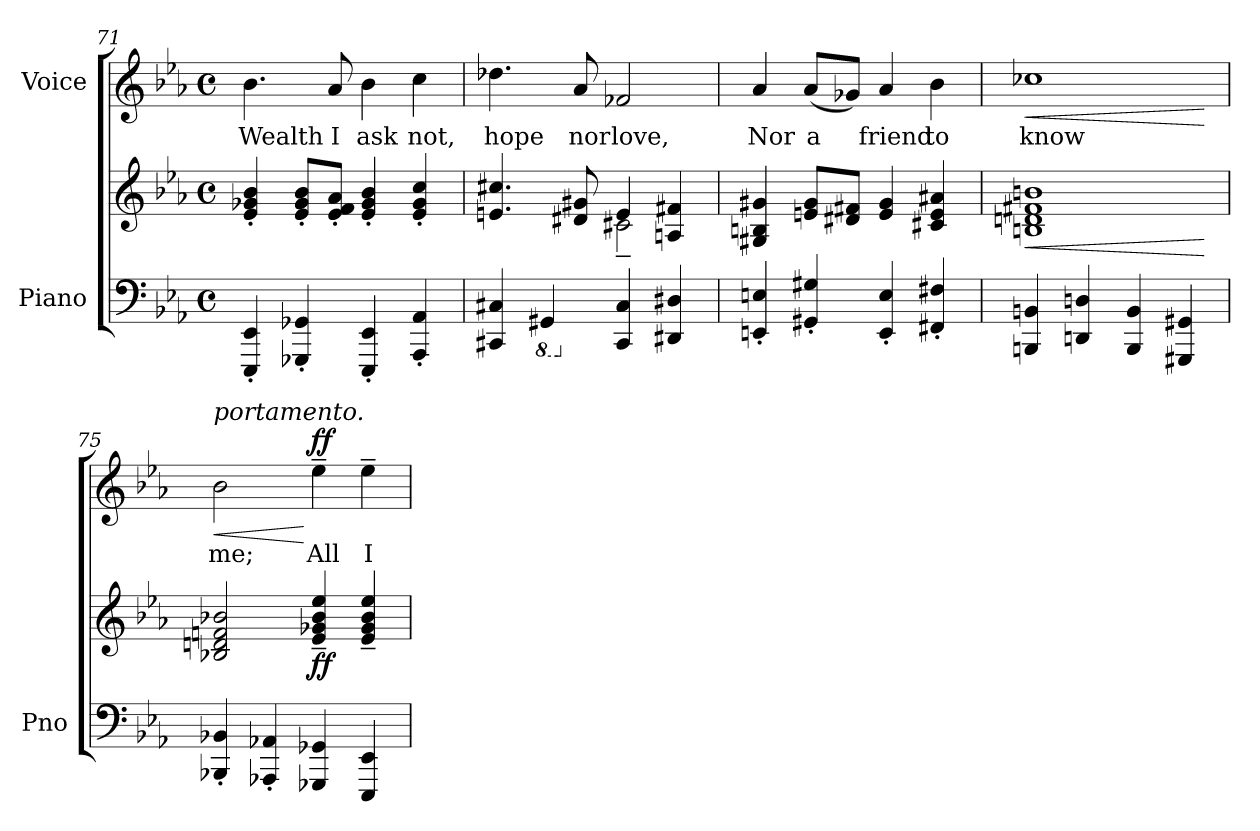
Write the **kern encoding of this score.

**kern	**kern	**dynam	**kern	**text	**dynam
*part2	*part2	*part2	*part1	*part1	*part1
*staff3	*staff2	*staff2/3	*staff1	*staff1	*staff1
*I"Piano	*	*	*I"Voice	*	*
*I'Pno	*	*	*	*	*
*clefF4	*clefG2	*	*clefG2	*	*
*k[b-e-a-]	*k[b-e-a-]	*	*k[b-e-a-]	*	*
*M4/4	*M4/4	*	*M4/4	*	*
*met(c)	*met(c)	*	*met(c)	*	*
=71	=71	=71	=71	=71	=71
!	!	!LO:DY:b	!	!LO:LY:b	!
!	!	!LO:DY:n=1:b	!	!	!LO:DY:a
!	!	!	!	!	!LO:DY:n=1:a
4EEE-/' 4EE-/'	4e-/' 4g-X/' 4b-/'	other-dynamics pp	4.b-\	Wealth	other-dynamics pp
4GGG-X/' 4GG-X/'	8e-/' 8g-/' 8b-/'L	.	.	.	.
!	!	!	!	!LO:LY:b	!
.	8e-/' 8f/' 8a-/'J	.	8a-/	I	.
!	!	!	!	!LO:LY:b	!
4EEE-/' 4EE-/'	4e-/' 4g-/' 4b-/'	.	4b-\	ask	.
!	!	!	!	!LO:LY:b	!
4AAA-/' 4AA-/'	4e-/' 4g-/' 4cc/'	.	4cc\	not,	.
!!LO:PB:g=z
=72	=72	=72	=72	=72	=72
*	*^	*	*	*	*
!	!	!	!	!	!LO:LY:b	!
4CC#X/ 4C#X/	4.en/ 4.cc#X/	2ryy	.	4.dd-X\	hope	.
*8ba	*	*	*	*	*	*
4GGG#X/	.	.	.	.	.	.
!	!	!	!	!	!LO:LY:b	!
.	8d#X/ 8g#X/	.	.	8a-/	nor	.
*X8ba	*	*	*	*	*	*
!	!	!	!	!	!LO:LY:b	!
4CC#/ 4C#/	4e/	2c#X~\	.	2f-X/	love,	.
4DD#X/ 4D#X/	4An/ 4f#X/	.	.	.	.	.
*	*v	*v	*	*	*	*
=73	=73	=73	=73	=73	=73
!	!	!	!	!LO:LY:b	!
4EEn/' 4En/'	4G#X/ 4Bn/ 4g#X/	.	4a-/	Nor	.
!	!	!	!	!LO:LY:b	!
4GG#X/' 4G#X/'	8en/ 8g#/L	.	(<8a-/L	a	.
.	8d#X/ 8f#X/J	.	8g-X/J)	.	.
!	!	!	!	!LO:LY:b	!
4EE/' 4E/'	4e/ 4g#/	.	4a-/	friend	.
!	!	!	!	!LO:LY:b	!
4FF#X/' 4F#X/'	4c#X/ 4e/ 4a#X/	.	4b-\	to	.
=74	=74	=74	=74	=74	=74
!	!	!LO:HP:b	!	!LO:LY:b	!LO:HP:b
4BBBn/ 4BBn/	1Bn 1dn 1f#X 1bn	<	1cc-X	know	<
4DDn/ 4Dn/	.	.	.	.	.
4BBB/ 4BB/	.	.	.	.	.
4GGG#X/ 4GG#X/	.	.	.	.	.
.	.	[	.	.	[
!!LO:LB:g=z
=75	=75	=75	=75	=75	=75
!	!	!	!LO:TX:a:i:t=portamento.	!	!
!	!	!	!	!LO:LY:b	!LO:HP:b
4BBB-X/' 4BB-X/'	2B-X/ 2dn/ 2fn/ 2b-X/	.	2b-\	me;	<
4AAA-X/' 4AA-X/'	.	.	.	.	.
!	!	!LO:DY:b	!	!LO:LY:b	!LO:DY:n=1:a
4GGG-X/ 4GG-X/	4e-/~ 4g-X/~ 4b-/~ 4ee-/~	ff	4ee-~\	All	[ ff
!	!	!	!	!LO:LY:b	!
4EEE-/ 4EE-/	4e-/~ 4g-/~ 4b-/~ 4ee-/~	.	4ee-~\	I	.
=	=	=	=	=	=
*-	*-	*-	*-	*-	*-
